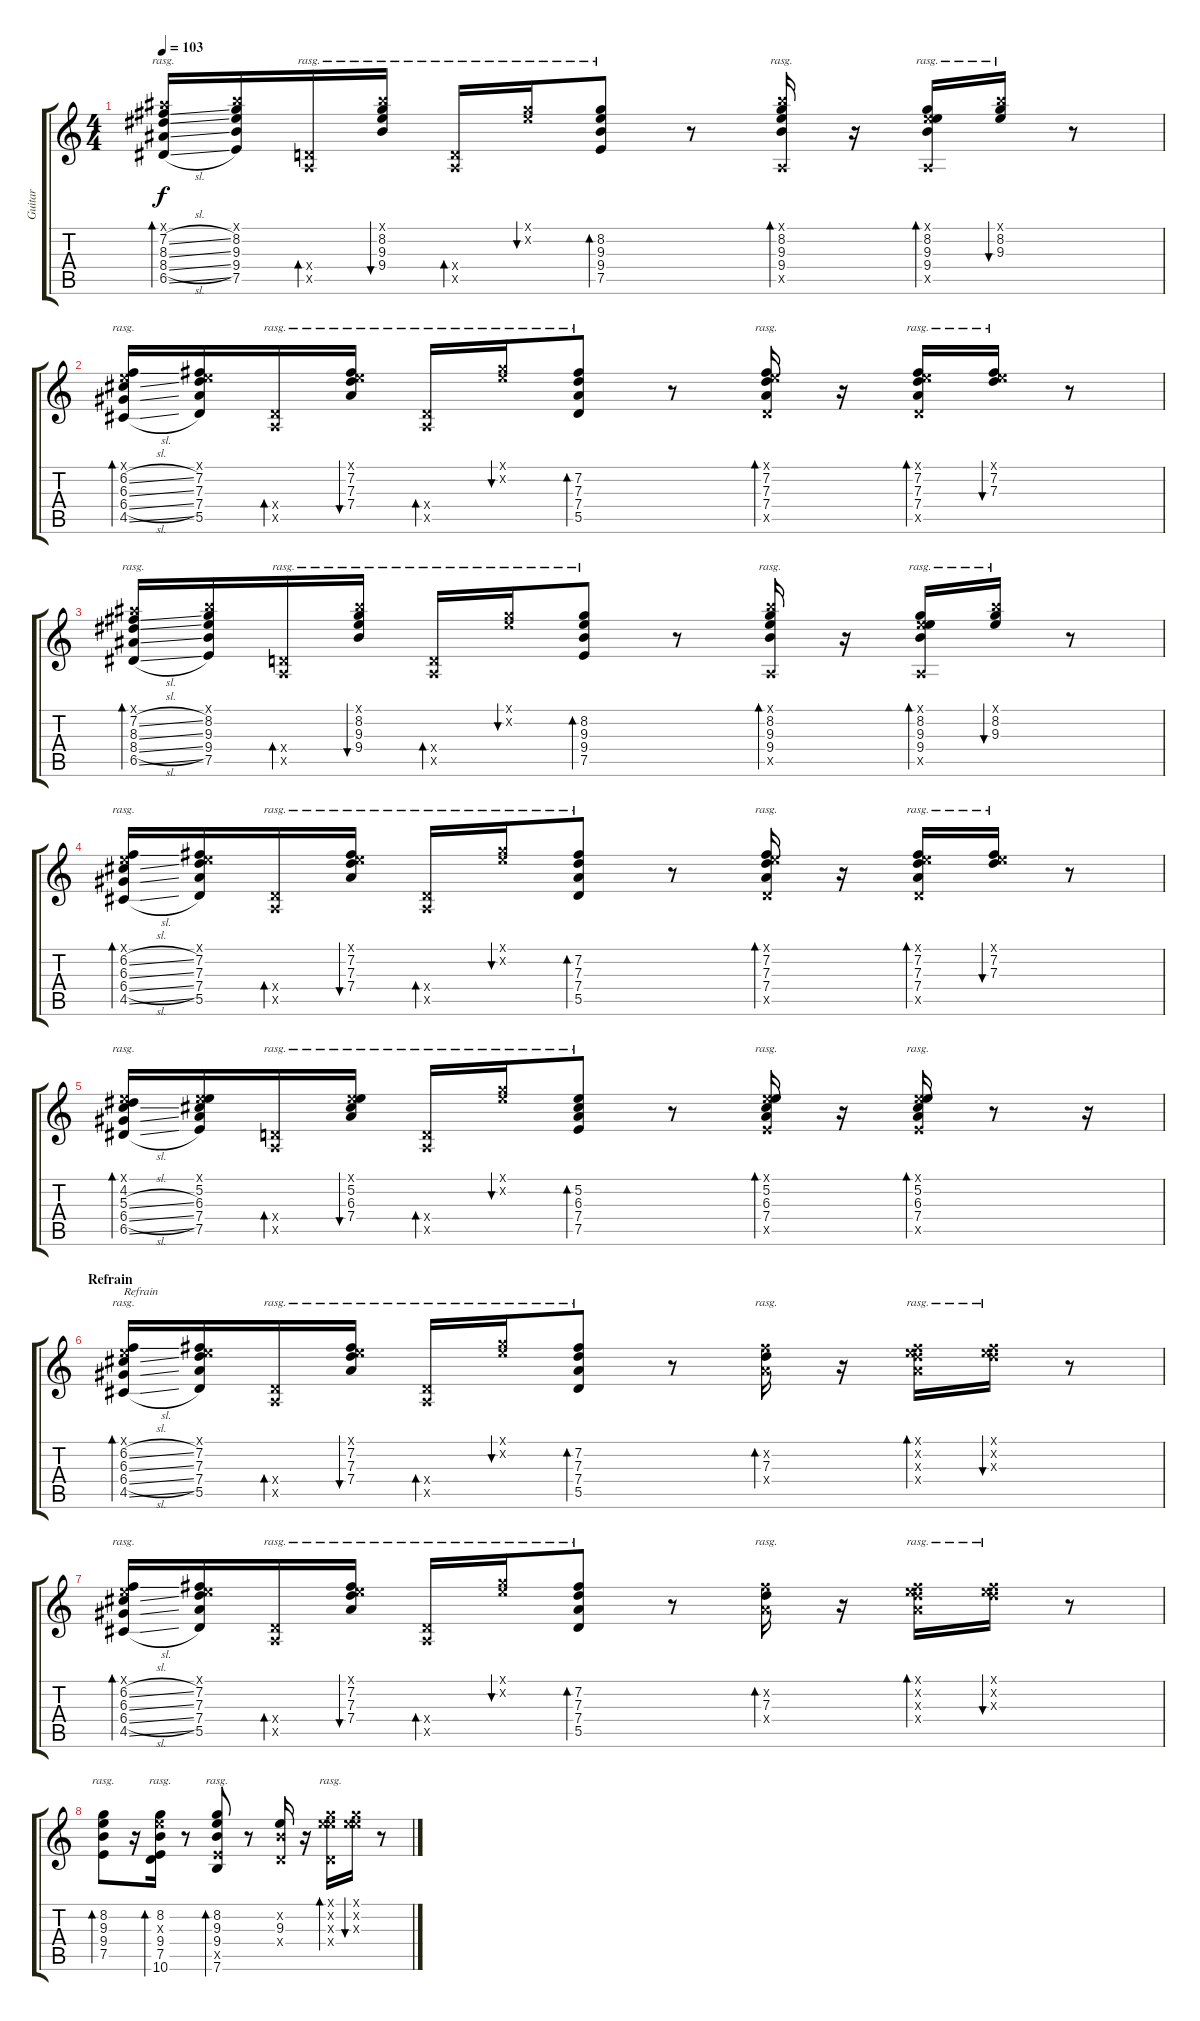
\track ("Guitar" "Guitar") {instrument electricguitarjazz}
\staff {score tabs}
\tuning (E4 B3 G3 D3 A2 E2) {hide}
\ts (4 4)
\tempo 103
\clef g2
\ks c
(6.1{x} 7.2{sl} 8.3{sl} 8.4{sl} 6.5{sl}).16{bd 30 rasg ii dy f} (7.1{x} 8.2 9.3 9.4 7.5).16 (0.4{x} 0.5{x}).16{bd 30 rasg ii} (7.1{x} 8.2 9.3 9.4).16{bu 30 rasg ii} (0.4{x} 0.5{x}).16{bd 30 rasg ii} (0.1{x} 8.2{x}).16{bu 30 rasg ii} (8.2 9.3 9.4 7.5).8{bd 30 rasg ii} r.8 (7.1{x} 8.2 9.3 9.4 0.5{x}).16{bd 30 rasg ii} r.16 (0.1{x} 8.2 9.3 9.4 0.5{x}).16{bd 30 rasg ii} (7.1{x} 8.2 9.3).16{bu 30 rasg ii} r.8 |
(0.1{x} 6.2{sl} 6.3{sl} 6.4{sl} 4.5{sl}).16{bd 30 rasg ii} (0.1{x} 7.2 7.3 7.4 5.5).16 (0.4{x} 0.5{x}).16{bd 30 rasg ii} (0.1{x} 7.2 7.3 7.4).16{bu 30 rasg ii} (0.4{x} 0.5{x}).16{bd 30 rasg ii} (0.1{x} 8.2{x}).16{bu 30 rasg ii} (7.2 7.3 7.4 5.5).8{bd 30 rasg ii} r.8 (0.1{x} 7.2 7.3 7.4 5.5{x}).16{bd 30 rasg ii} r.16 (0.1{x} 7.2 7.3 7.4 5.5{x}).16{bd 30 rasg ii} (0.1{x} 7.2 7.3).16{bu 30 rasg ii} r.8 |
(6.1{x} 7.2{sl} 8.3{sl} 8.4{sl} 6.5{sl}).16{bd 30 rasg ii} (7.1{x} 8.2 9.3 9.4 7.5).16 (0.4{x} 0.5{x}).16{bd 30 rasg ii} (7.1{x} 8.2 9.3 9.4).16{bu 30 rasg ii} (0.4{x} 0.5{x}).16{bd 30 rasg ii} (0.1{x} 8.2{x}).16{bu 30 rasg ii} (8.2 9.3 9.4 7.5).8{bd 30 rasg ii} r.8 (7.1{x} 8.2 9.3 9.4 0.5{x}).16{bd 30 rasg ii} r.16 (0.1{x} 8.2 9.3 9.4 0.5{x}).16{bd 30 rasg ii} (7.1{x} 8.2 9.3).16{bu 30 rasg ii} r.8 |
(0.1{x} 6.2{sl} 6.3{sl} 6.4{sl} 4.5{sl}).16{bd 30 rasg ii} (0.1{x} 7.2 7.3 7.4 5.5).16 (0.4{x} 0.5{x}).16{bd 30 rasg ii} (0.1{x} 7.2 7.3 7.4).16{bu 30 rasg ii} (0.4{x} 0.5{x}).16{bd 30 rasg ii} (0.1{x} 8.2{x}).16{bu 30 rasg ii} (7.2 7.3 7.4 5.5).8{bd 30 rasg ii} r.8 (0.1{x} 7.2 7.3 7.4 5.5{x}).16{bd 30 rasg ii} r.16 (0.1{x} 7.2 7.3 7.4 5.5{x}).16{bd 30 rasg ii} (0.1{x} 7.2 7.3).16{bu 30 rasg ii} r.8 |
(0.1{x} 4.2 5.3{sl} 6.4{sl} 6.5{sl}).16{bd 30 rasg ii} (0.1{x} 5.2 6.3 7.4 7.5).16 (0.4{x} 0.5{x}).16{bd 30 rasg ii} (0.1{x} 5.2 6.3 7.4).16{bu 30 rasg ii} (0.4{x} 0.5{x}).16{bd 30 rasg ii} (0.1{x} 8.2{x}).16{bu 30 rasg ii} (5.2 6.3 7.4 7.5).8{bd 30 rasg ii} r.8 (0.1{x} 5.2 6.3 7.4 7.5{x}).16{bd 30 rasg ii} r.16 (0.1{x} 5.2 6.3 7.4 7.5{x}).16{bd 30 rasg ii} r.8 r.16 |
\section ("" "Refrain")
(0.1{x} 6.2{sl} 6.3{sl} 6.4{sl} 4.5{sl}).16{bd 30 rasg ii txt "Refrain"} (0.1{x} 7.2 7.3 7.4 5.5).16 (0.4{x} 0.5{x}).16{bd 30 rasg ii} (0.1{x} 7.2 7.3 7.4).16{bu 30 rasg ii} (0.4{x} 0.5{x}).16{bd 30 rasg ii} (0.1{x} 8.2{x}).16{bu 30 rasg ii} (7.2 7.3 7.4 5.5).8{bd 30 rasg ii} r.8 (7.2{x} 7.3 7.4{x}).16{bd 30 rasg ii} r.16 (0.1{x} 7.2{x} 7.3{x} 7.4{x}).16{bd 30 rasg ii} (0.1{x} 7.2{x} 7.3{x}).16{bu 30 rasg ii} r.8 |
(0.1{x} 6.2{sl} 6.3{sl} 6.4{sl} 4.5{sl}).16{bd 30 rasg ii} (0.1{x} 7.2 7.3 7.4 5.5).16 (0.4{x} 0.5{x}).16{bd 30 rasg ii} (0.1{x} 7.2 7.3 7.4).16{bu 30 rasg ii} (0.4{x} 0.5{x}).16{bd 30 rasg ii} (0.1{x} 8.2{x}).16{bu 30 rasg ii} (7.2 7.3 7.4 5.5).8{bd 30 rasg ii} r.8 (7.2{x} 7.3 7.4{x}).16{bd 30 rasg ii} r.16 (0.1{x} 7.2{x} 7.3{x} 7.4{x}).16{bd 30 rasg ii} (0.1{x} 7.2{x} 7.3{x}).16{bu 30 rasg ii} r.8 |
(8.2 9.3 9.4 7.5).8{bd 30 rasg ii} r.16 (8.2 9.3{x} 9.4 7.5 10.6).16{bd 30 rasg ii} r.8 (8.2 9.3 9.4 7.5{x} 7.6).8{bd 30 rasg ii} r.8 (0.2{x} 9.3 0.4{x}).16 r.16 (0.1{x} 8.2{x} 9.3{x} 0.4{x}).16{bd 30 rasg ii} (0.1{x} 8.2{x} 9.3{x}).16{bu 30 rasg ii} r.8
